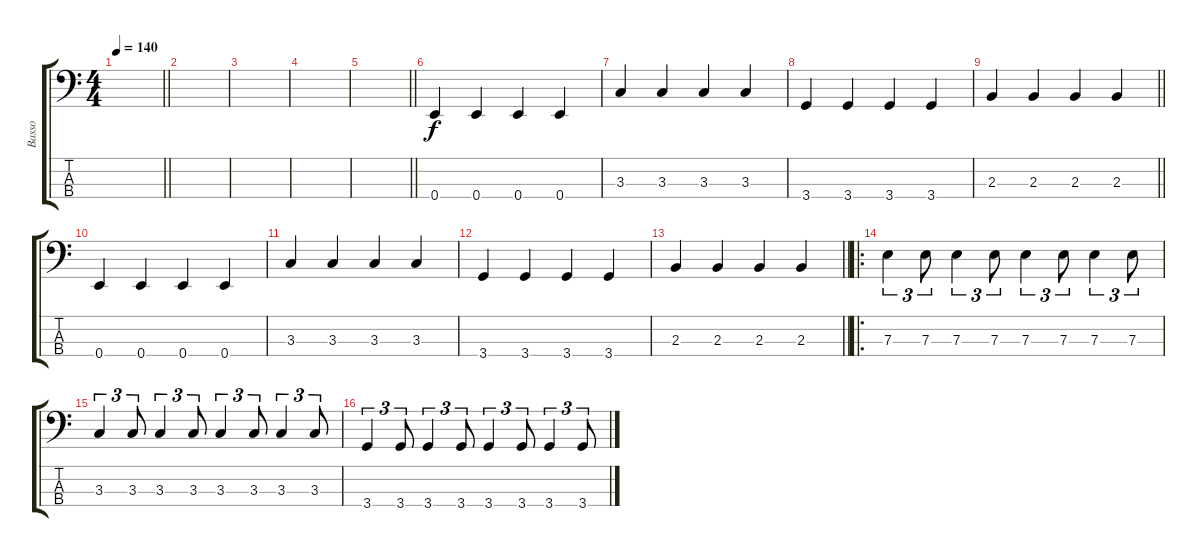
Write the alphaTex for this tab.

\track ("Basso" "Basso") {instrument electricbassfinger}
\staff {score tabs}
\tuning (G2 D2 A1 E1) {hide}
\ts (4 4)
\tempo 140
\clef f4
\barLineRight lightlight
\ks c
|
|
|
|
\barLineRight lightlight
|
0.4.4 0.4.4 0.4.4 0.4.4 |
3.3.4 3.3.4 3.3.4 3.3.4 |
3.4.4 3.4.4 3.4.4 3.4.4 |
\barLineRight lightlight
2.3.4 2.3.4 2.3.4 2.3.4 |
0.4.4 0.4.4 0.4.4 0.4.4 |
3.3.4 3.3.4 3.3.4 3.3.4 |
3.4.4 3.4.4 3.4.4 3.4.4 |
\barLineRight lightlight
2.3.4 2.3.4 2.3.4 2.3.4 |
\ro
7.3.4{tu (3 2)} 7.3.8{tu (3 2)} 7.3.4{tu (3 2)} 7.3.8{tu (3 2)} 7.3.4{tu (3 2)} 7.3.8{tu (3 2)} 7.3.4{tu (3 2)} 7.3.8{tu (3 2)} |
3.3.4{tu (3 2)} 3.3.8{tu (3 2)} 3.3.4{tu (3 2)} 3.3.8{tu (3 2)} 3.3.4{tu (3 2)} 3.3.8{tu (3 2)} 3.3.4{tu (3 2)} 3.3.8{tu (3 2)} |
3.4.4{tu (3 2)} 3.4.8{tu (3 2)} 3.4.4{tu (3 2)} 3.4.8{tu (3 2)} 3.4.4{tu (3 2)} 3.4.8{tu (3 2)} 3.4.4{tu (3 2)} 3.4.8{tu (3 2)}
